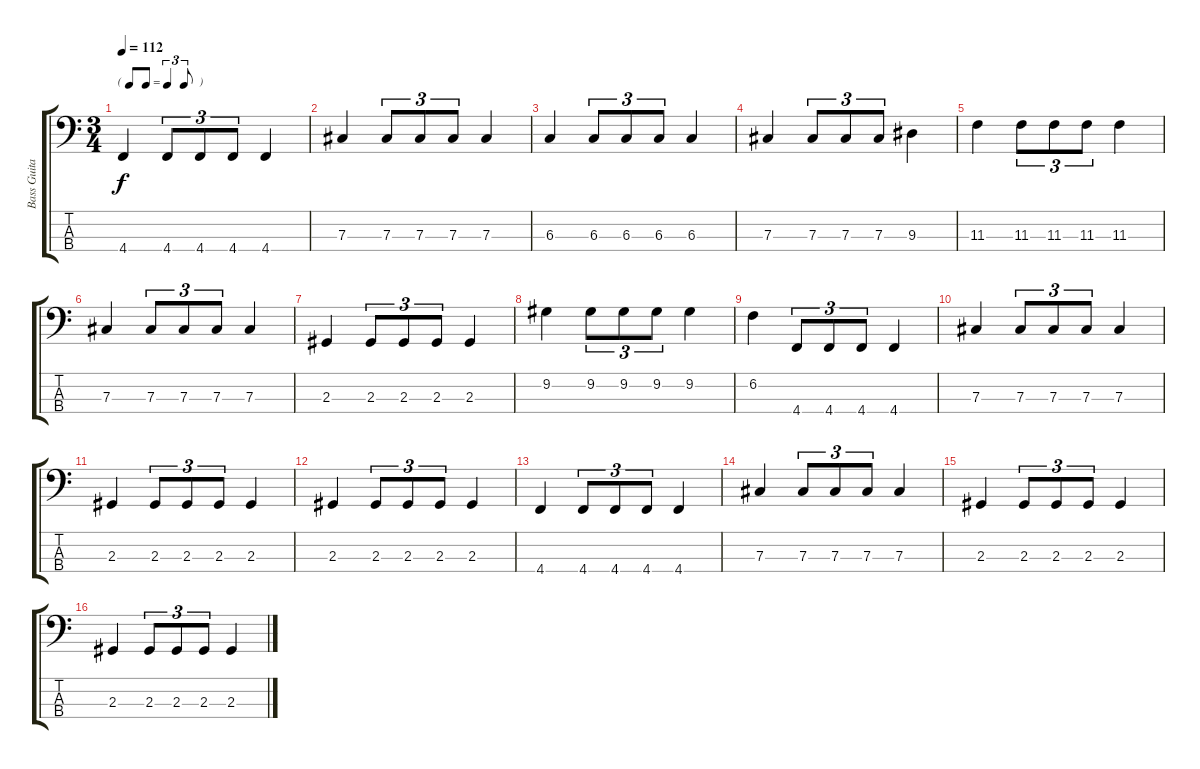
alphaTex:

\track ("Bass Guitar" "Bass Guita") {instrument acousticbass}
\staff {score tabs}
\tuning (E2 B1 Gb1 Db1) {hide}
\ts (3 4)
\tf triplet8th
\tempo 112
\clef f4
\ks c
4.4.4{dy f} 4.4.8{tu (3 2)} 4.4.8{tu (3 2)} 4.4.8{tu (3 2)} 4.4.4 |
7.3.4 7.3.8{tu (3 2)} 7.3.8{tu (3 2)} 7.3.8{tu (3 2)} 7.3.4 |
6.3.4 6.3.8{tu (3 2)} 6.3.8{tu (3 2)} 6.3.8{tu (3 2)} 6.3.4 |
7.3.4 7.3.8{tu (3 2)} 7.3.8{tu (3 2)} 7.3.8{tu (3 2)} 9.3.4 |
11.3.4 11.3.8{tu (3 2)} 11.3.8{tu (3 2)} 11.3.8{tu (3 2)} 11.3.4 |
7.3.4 7.3.8{tu (3 2)} 7.3.8{tu (3 2)} 7.3.8{tu (3 2)} 7.3.4 |
2.3.4 2.3.8{tu (3 2)} 2.3.8{tu (3 2)} 2.3.8{tu (3 2)} 2.3.4 |
9.2.4 9.2.8{tu (3 2)} 9.2.8{tu (3 2)} 9.2.8{tu (3 2)} 9.2.4 |
6.2.4 4.4.8{tu (3 2)} 4.4.8{tu (3 2)} 4.4.8{tu (3 2)} 4.4.4 |
7.3.4 7.3.8{tu (3 2)} 7.3.8{tu (3 2)} 7.3.8{tu (3 2)} 7.3.4 |
2.3.4 2.3.8{tu (3 2)} 2.3.8{tu (3 2)} 2.3.8{tu (3 2)} 2.3.4 |
2.3.4 2.3.8{tu (3 2)} 2.3.8{tu (3 2)} 2.3.8{tu (3 2)} 2.3.4 |
4.4.4 4.4.8{tu (3 2)} 4.4.8{tu (3 2)} 4.4.8{tu (3 2)} 4.4.4 |
7.3.4 7.3.8{tu (3 2)} 7.3.8{tu (3 2)} 7.3.8{tu (3 2)} 7.3.4 |
2.3.4 2.3.8{tu (3 2)} 2.3.8{tu (3 2)} 2.3.8{tu (3 2)} 2.3.4 |
2.3.4 2.3.8{tu (3 2)} 2.3.8{tu (3 2)} 2.3.8{tu (3 2)} 2.3.4
